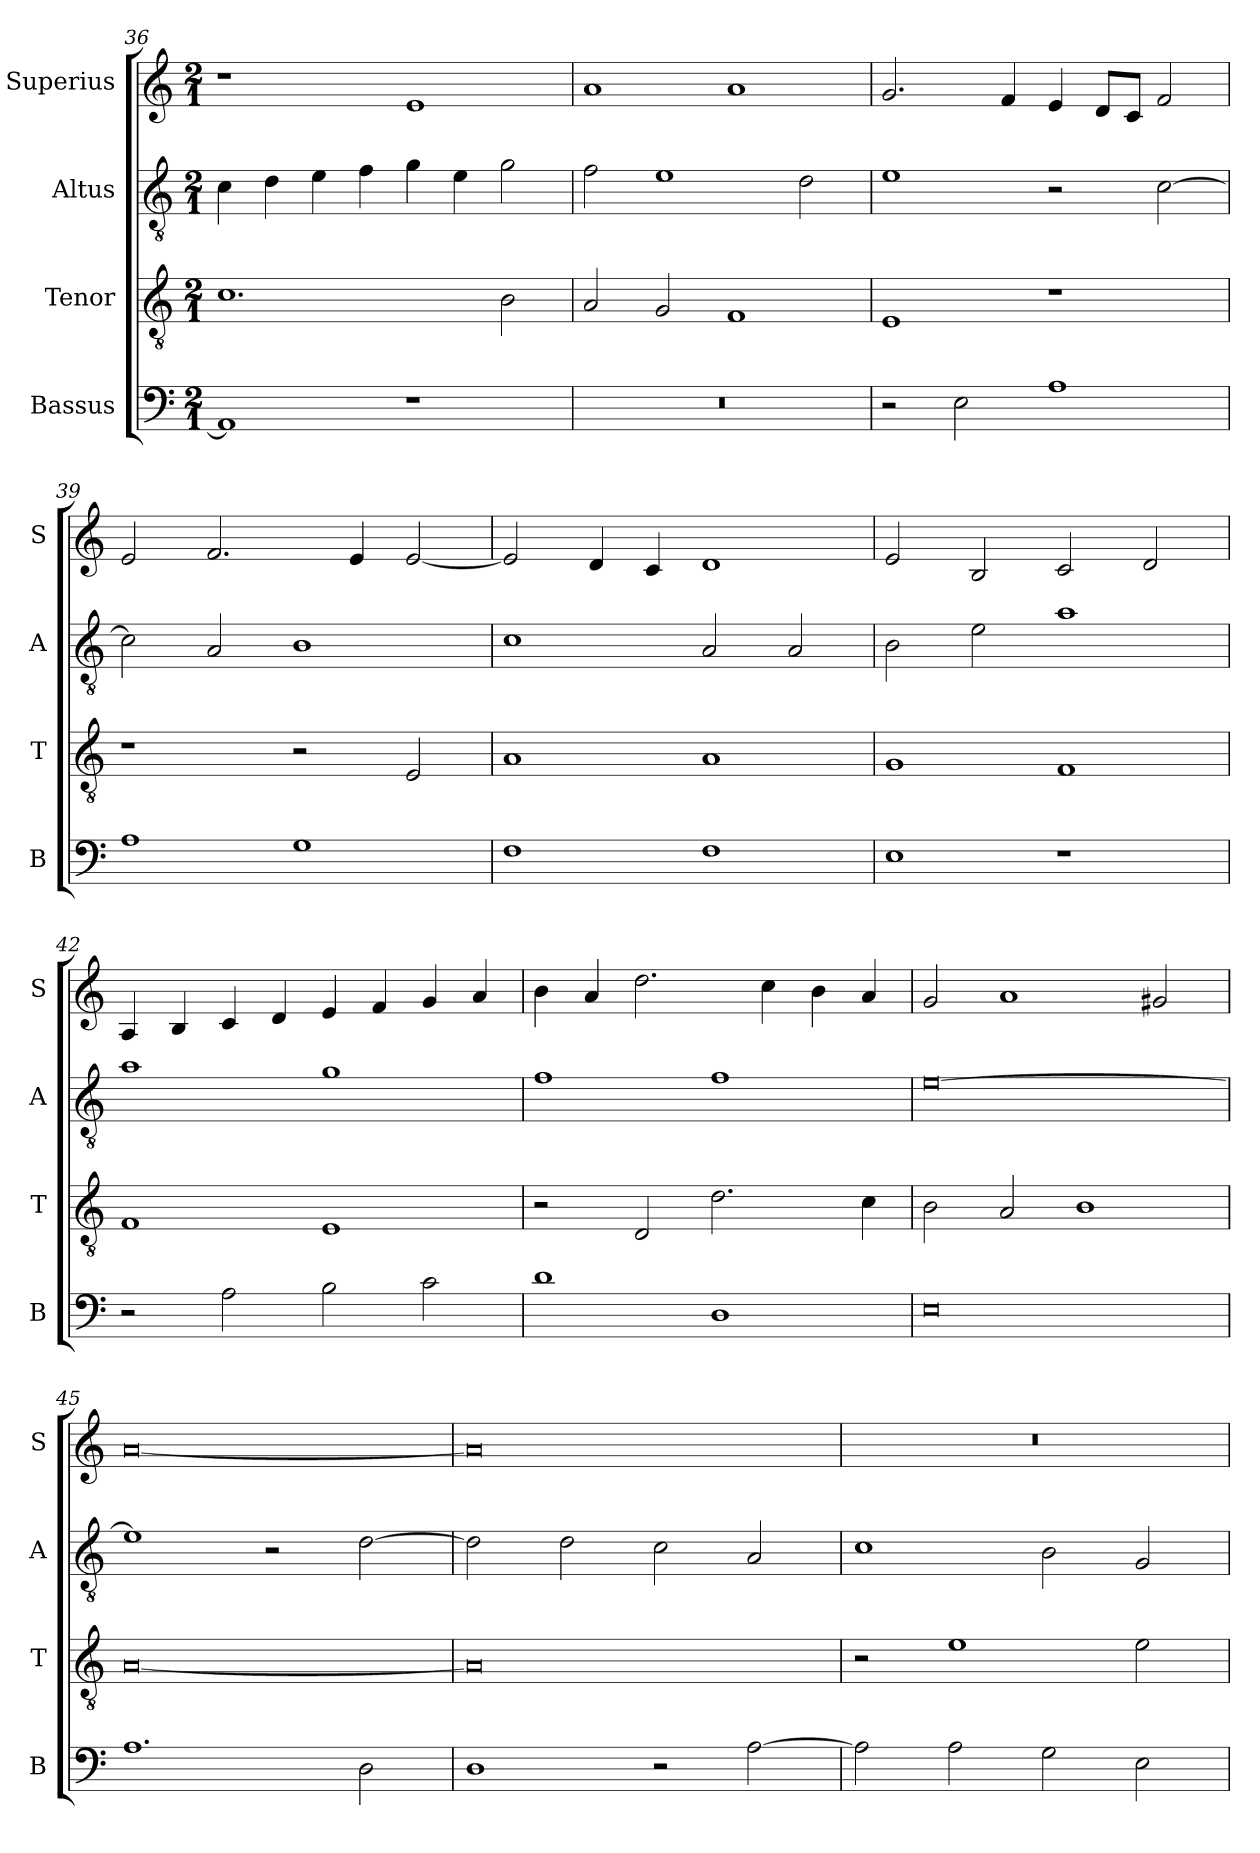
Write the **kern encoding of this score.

**kern	**kern	**kern	**kern
*part4	*part3	*part2	*part1
*staff4	*staff3	*staff2	*staff1
*I"Bassus	*I"Tenor	*I"Altus	*I"Superius
*I'B	*I'T	*I'A	*I'S
*clefF4	*clefGv2	*clefGv2	*clefG2
*k[]	*k[]	*k[]	*k[]
*C:	*C:	*C:	*C:
*M2/1	*M2/1	*M2/1	*M2/1
=36	=36	=36	=36
1AA]	1.c	4c	1r
.	.	4d	.
.	.	4e	.
.	.	4f	.
1r	.	4g	1e
.	.	4e	.
.	2B	2g	.
=37	=37	=37	=37
0r	2A	2f	1a
.	2G	1e	.
.	1F	.	1a
.	.	2d	.
=38	=38	=38	=38
2r	1E	1e	2.g
2E	.	.	.
.	.	.	4f
1A	1r	2r	4e
.	.	.	8dL
.	.	.	8cJ
.	.	[2c	2f
=39	=39	=39	=39
1A	1r	2c]	2e
.	.	2A	2.f
1G	2r	1B	.
.	.	.	4e
.	2E	.	[2e
=40	=40	=40	=40
1F	1A	1c	2e]
.	.	.	4d
.	.	.	4c
1F	1A	2A	1d
.	.	2A	.
=41	=41	=41	=41
1E	1G	2B	2e
.	.	2e	2B
1r	1F	1a	2c
.	.	.	2d
=42	=42	=42	=42
2r	1F	1a	4A
.	.	.	4B
2A	.	.	4c
.	.	.	4d
2B	1E	1g	4e
.	.	.	4f
2c	.	.	4g
.	.	.	4a
=43	=43	=43	=43
1d	2r	1f	4b
.	.	.	4a
.	2D	.	2.dd
1D	2.d	1f	.
.	.	.	4cc
.	.	.	4b
.	4c	.	4a
=44	=44	=44	=44
0E	2B	[0e	2g
.	2A	.	1a
.	1B	.	.
.	.	.	2g#X
=45	=45	=45	=45
1.A	[0A	1e]	[0a
.	.	2r	.
2D	.	[2d	.
=46	=46	=46	=46
1D	0A]	2d]	0a]
.	.	2d	.
2r	.	2c	.
[2A	.	2A	.
=47	=47	=47	=47
2A]	2r	1c	0r
2A	1e	.	.
2G	.	2B	.
2E	2e	2G	.
=	=	=	=
*-	*-	*-	*-
